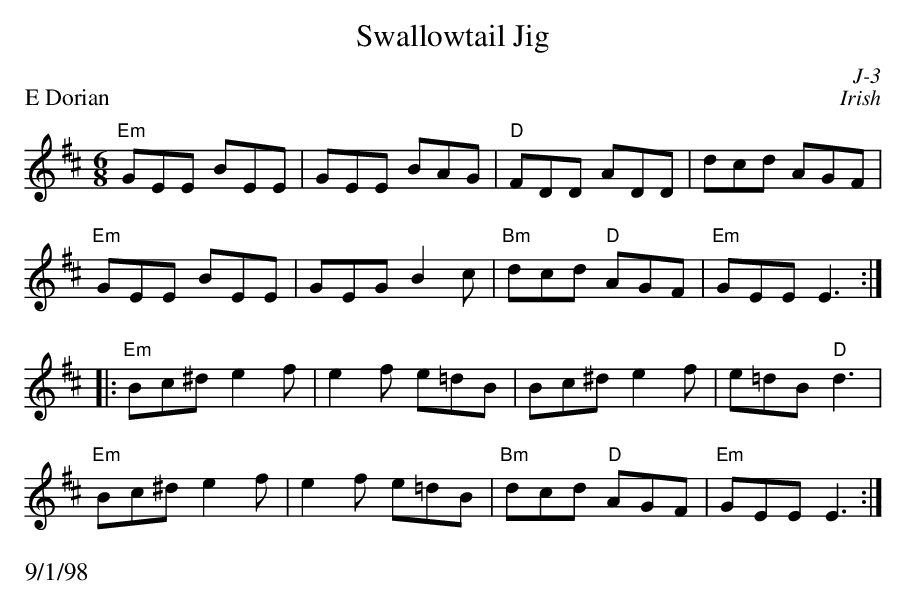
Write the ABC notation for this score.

X:1
T: Swallowtail Jig
C: J-3
C: Irish
M: 6/8
P: E Dorian
K: EDor
"Em"GEE  BEE| GEE BAG| "D"FDD ADD| dcd AGF|
"Em"GEE  BEE| GEG B2c| "Bm"dcd "D"AGF| "Em"GEE E3 :|
|:\
"Em"Bc^d e2f| e2f e=dB| Bc^d e2f| e=dB "D"d3|
"Em"Bc^d e2f| e2f e=dB| "Bm"dcd "D"AGF| "Em"GEE E3 :|
